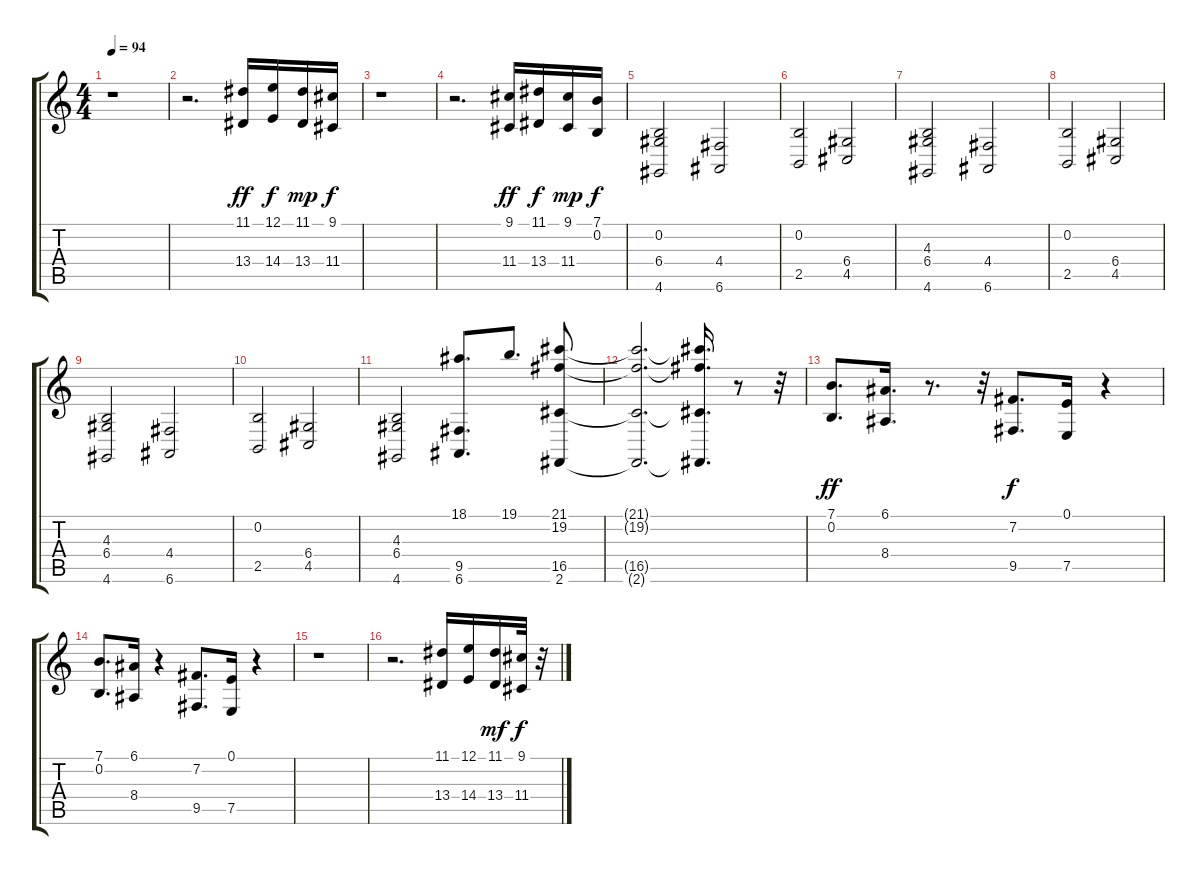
\track "" {instrument stringensemble1}
\staff {score tabs}
\tuning (E4 B3 G3 D3 A2 E2) {hide}
\ts (4 4)
\tempo 94
\clef g2
\ks c
r.1{dy f} |
r.2{d} (11.1 13.4).16{dy ff} (12.1 14.4).16{dy f} (11.1 13.4).16{dy mp} (9.1 11.4).16{dy f} |
r.1 |
r.2{d} (9.1 11.4).16{dy ff} (11.1 13.4).16{dy f} (9.1 11.4).16{dy mp} (7.1 0.2).16{dy f} |
(0.2 6.4 4.6).2 (4.4 6.6).2 |
(0.2 2.5).2 (6.4 4.5).2 |
(4.3 6.4 4.6).2 (4.4 6.6).2 |
(0.2 2.5).2 (6.4 4.5).2 |
(4.3 6.4 4.6).2 (4.4 6.6).2 |
(0.2 2.5).2 (6.4 4.5).2 |
(4.3 6.4 4.6).2 (18.1 9.5 6.6).8{d} 19.1.8{d} (21.1 19.2 16.5 2.6).8 |
(21.1{t} 19.2{t} 16.5{t} 2.6{t}).2{d} (21.1{t} 19.2{t} 16.5{t} 2.6{t}).16{d} r.8 r.32 |
(7.1 0.2).8{d dy ff} (6.1 8.4).16{d} r.8{d} r.32 (7.2 9.5).8{d dy f} (0.1 7.5).16 r.4 |
(7.1 0.2).8{d} (6.1 8.4).16 r.4 (7.2 9.5).8{d} (0.1 7.5).16 r.4 |
r.1 |
r.2{d} (11.1 13.4).16 (12.1 14.4).16 (11.1 13.4).16{dy mf} (9.1 11.4).32{dy f} r.32
